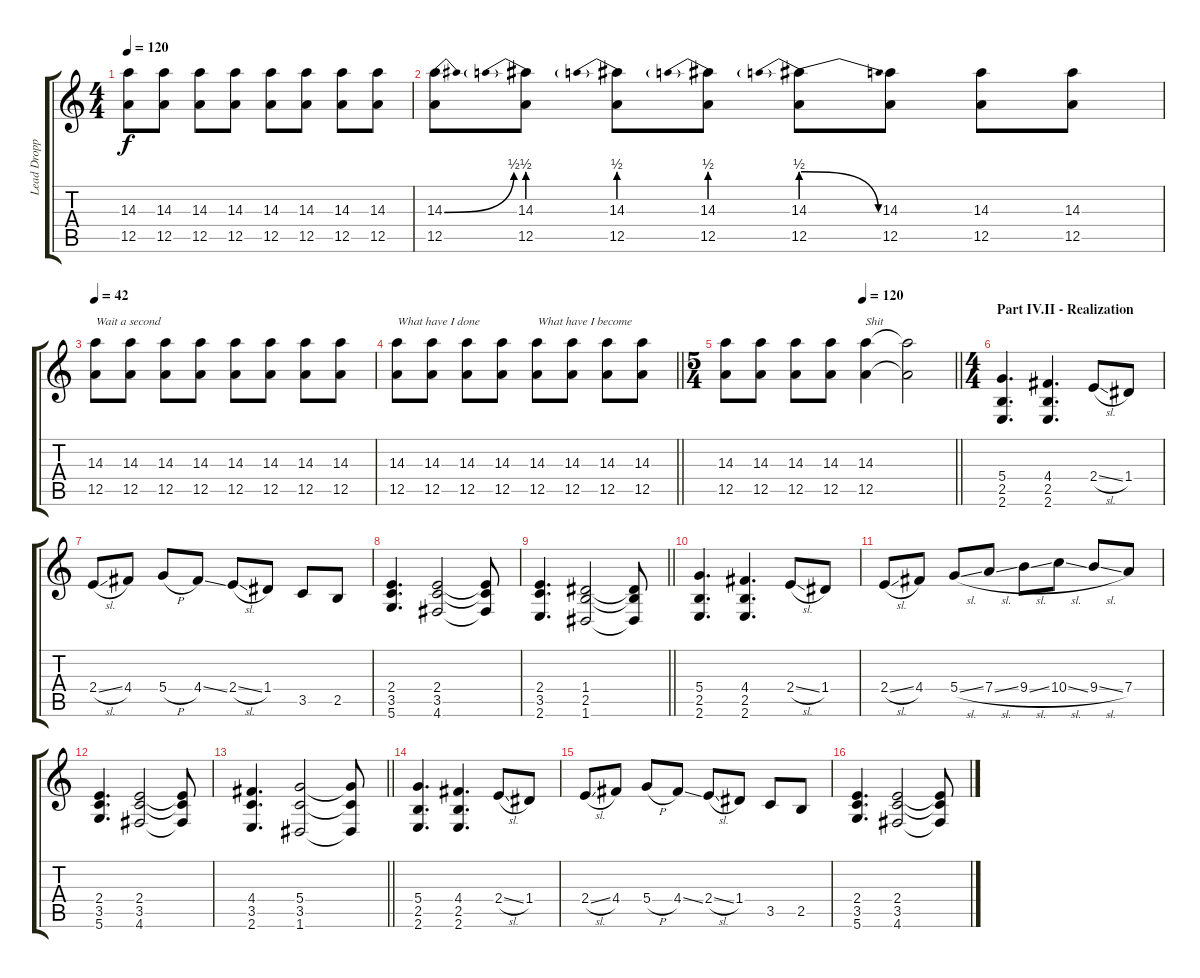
\track ("Lead Dropped D " "Lead Dropp") {instrument distortionguitar}
\staff {score tabs}
\tuning (E4 B3 G3 D3 A2 D2) {hide}
\ts (4 4)
\tempo 120
\clef g2
\ks c
(14.3 12.5).8{dy f} (14.3 12.5).8 (14.3 12.5).8 (14.3 12.5).8 (14.3 12.5).8 (14.3 12.5).8 (14.3 12.5).8 (14.3 12.5).8 |
(14.3{be (bend 0 0 60 2)} 12.5).8 (14.3{be (prebend 0 2 60 2)} 12.5).8 (14.3{be (prebend 0 2 60 2)} 12.5).8 (14.3{be (prebend 0 2 60 2)} 12.5).8 (14.3{be (prebendrelease 0 2 60 0)} 12.5).8 (14.3 12.5).8 (14.3 12.5).8 (14.3 12.5).8 |
\tempo 42
(14.3 12.5).8{txt "Wait a second"} (14.3 12.5).8 (14.3 12.5).8 (14.3 12.5).8 (14.3 12.5).8 (14.3 12.5).8 (14.3 12.5).8 (14.3 12.5).8 |
\barLineRight lightlight
(14.3 12.5).8{txt "What have I done"} (14.3 12.5).8 (14.3 12.5).8 (14.3 12.5).8 (14.3 12.5).8{txt "What have I become"} (14.3 12.5).8 (14.3 12.5).8 (14.3 12.5).8 |
\ts (5 4)
\tempo (120 0.6)
\barLineRight lightlight
(14.3 12.5).8 (14.3 12.5).8 (14.3 12.5).8 (14.3 12.5).8 (14.3 12.5).4{txt "Shit"} (14.3{t} 12.5{t}).2 |
\ts (4 4)
\section ("" "Part IV.II - Realization")
(5.4 2.5 2.6).4{d instrument distortionguitar} (4.4 2.5 2.6).4{d} 2.4{sl}.8 1.4.8 |
2.4{sl}.8 4.4.8 5.4{h}.8 4.4{ss}.8 2.4{sl}.8 1.4.8 3.5.8 2.5.8 |
(2.4 3.5 5.6).4{d} (2.4 3.5 4.6).2 (2.4{t} 3.5{t} 4.6{t}).8 |
\barLineRight lightlight
(2.4 3.5 2.6).4{d} (1.4 2.5 1.6).2 (1.4{t} 2.5{t} 1.6{t}).8 |
(5.4 2.5 2.6).4{d} (4.4 2.5 2.6).4{d} 2.4{sl}.8 1.4.8 |
2.4{sl}.8 4.4.8 5.4{sl}.8 7.4{sl}.8 9.4{sl}.8 10.4{sl}.8 9.4{sl}.8 7.4.8 |
(2.4 3.5 5.6).4{d} (2.4 3.5 4.6).2 (2.4{t} 3.5{t} 4.6{t}).8 |
\barLineRight lightlight
(4.4 3.5 2.6).4{d} (5.4 3.5 1.6).2 (5.4{t} 3.5{t} 1.6{t}).8 |
(5.4 2.5 2.6).4{d} (4.4 2.5 2.6).4{d} 2.4{sl}.8 1.4.8 |
2.4{sl}.8 4.4.8 5.4{h}.8 4.4{ss}.8 2.4{sl}.8 1.4.8 3.5.8 2.5.8 |
(2.4 3.5 5.6).4{d} (2.4 3.5 4.6).2 (2.4{t} 3.5{t} 4.6{t}).8
